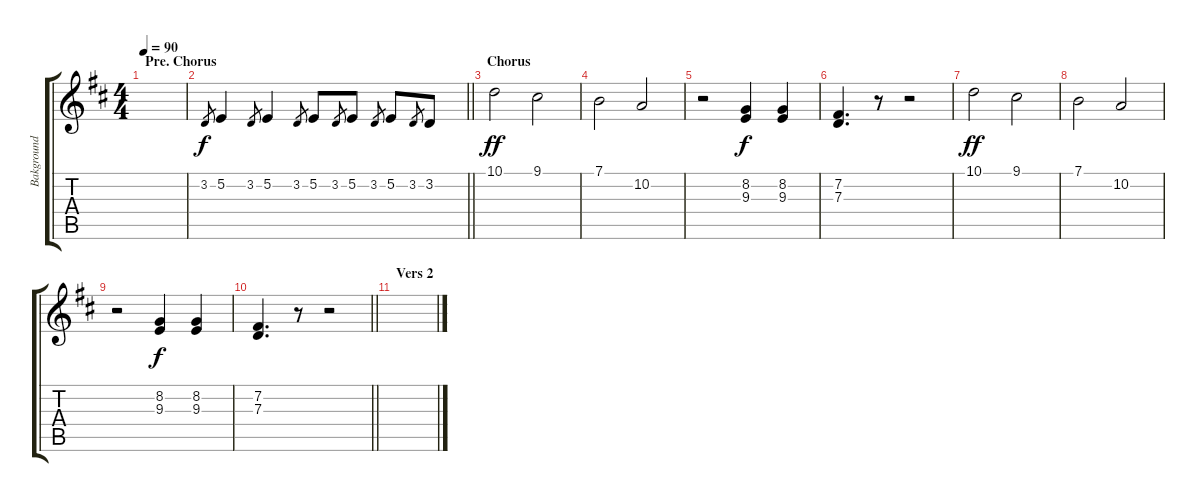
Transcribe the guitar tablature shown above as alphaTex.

\track ("Bakground song" "Bakground ") {instrument viola}
\staff {score tabs}
\tuning (E4 B3 G3 D3 A2 E2) {hide}
\ts (4 4)
\section ("" "Pre. Chorus")
\tempo 90
\clef g2
\ks d
|
\barLineRight lightlight
3.2.8{gr} 5.2.4 3.2.8{gr} 5.2.4 3.2.8{gr} 5.2.8 3.2.8{gr} 5.2.8 3.2.8{gr} 5.2.8 3.2.8{gr} 3.2.8 |
\section ("" "Chorus")
10.1.2{dy ff} 9.1.2 |
7.1.2 10.2.2 |
r.2 (8.2 9.3).4{dy f} (8.2 9.3).4 |
(7.2 7.3).4{d} r.8 r.2 |
10.1.2{dy ff} 9.1.2 |
7.1.2 10.2.2 |
r.2 (8.2 9.3).4{dy f} (8.2 9.3).4 |
\barLineRight lightlight
(7.2 7.3).4{d} r.8 r.2 |
\section ("" "Vers 2")
